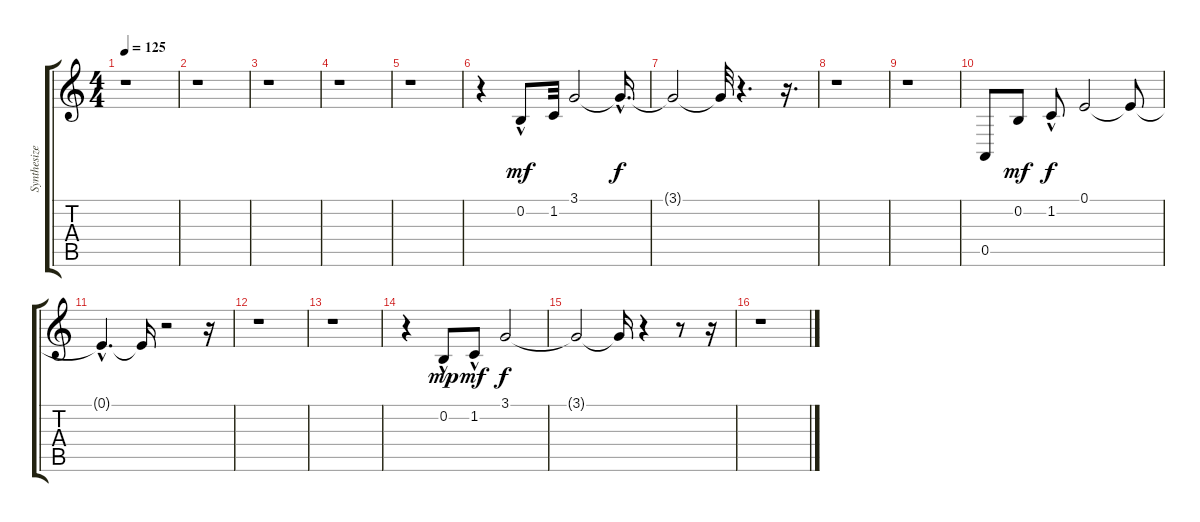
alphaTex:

\track ("Synthesizer" "Synthesize") {instrument pad6metallic}
\staff {score tabs}
\tuning (E4 B3 G3 D3 A2 E2) {hide}
\ts (4 4)
\tempo 125
\clef g2
\ks c
r.1{dy mf} |
r.1 |
r.1 |
r.1 |
r.1 |
r.4 0.2{hac}.8 1.2.32 3.1.2 3.1{hac t}.16{d dy f} |
3.1{t}.2 3.1{t}.32 r.4{d} r.16{d} |
r.1 |
r.1 |
0.5.8 0.2.8{dy mf} 1.2{hac}.8{dy f} 0.1.2 0.1{t}.8 |
0.1{hac t}.4{d} 0.1{t}.16 r.2 r.16 |
r.1 |
r.1 |
r.4 0.2{hac}.8{dy mp} 1.2{hac}.8{dy mf} 3.1.2{dy f} |
3.1{t}.2 3.1{t}.16 r.4 r.8 r.16 |
r.1
